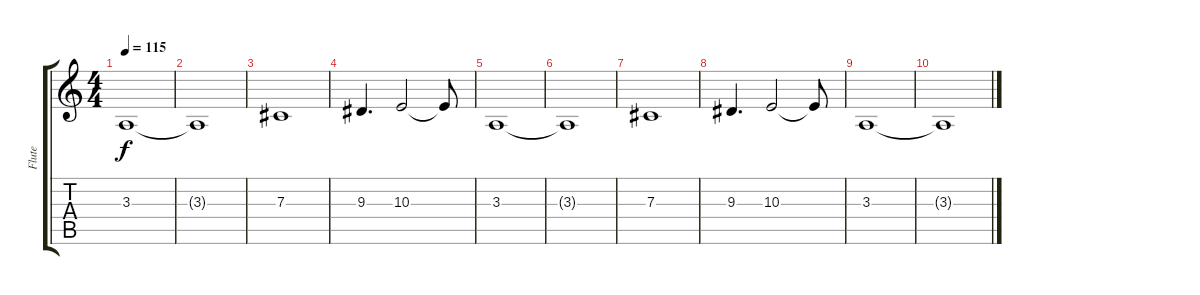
\track ("Flute" "Flute") {instrument piccolo}
\staff {score tabs}
\tuning (Eb4 Bb3 Gb3 Db3 Ab2 Eb2) {hide}
\ts (4 4)
\tempo 115
\clef g2
\ks c
3.3.1{dy f} |
3.3{t}.1 |
7.3.1 |
9.3.4{d} 10.3.2 10.3{t}.8 |
3.3.1 |
3.3{t}.1 |
7.3.1 |
9.3.4{d} 10.3.2 10.3{t}.8 |
3.3.1 |
3.3{t}.1
